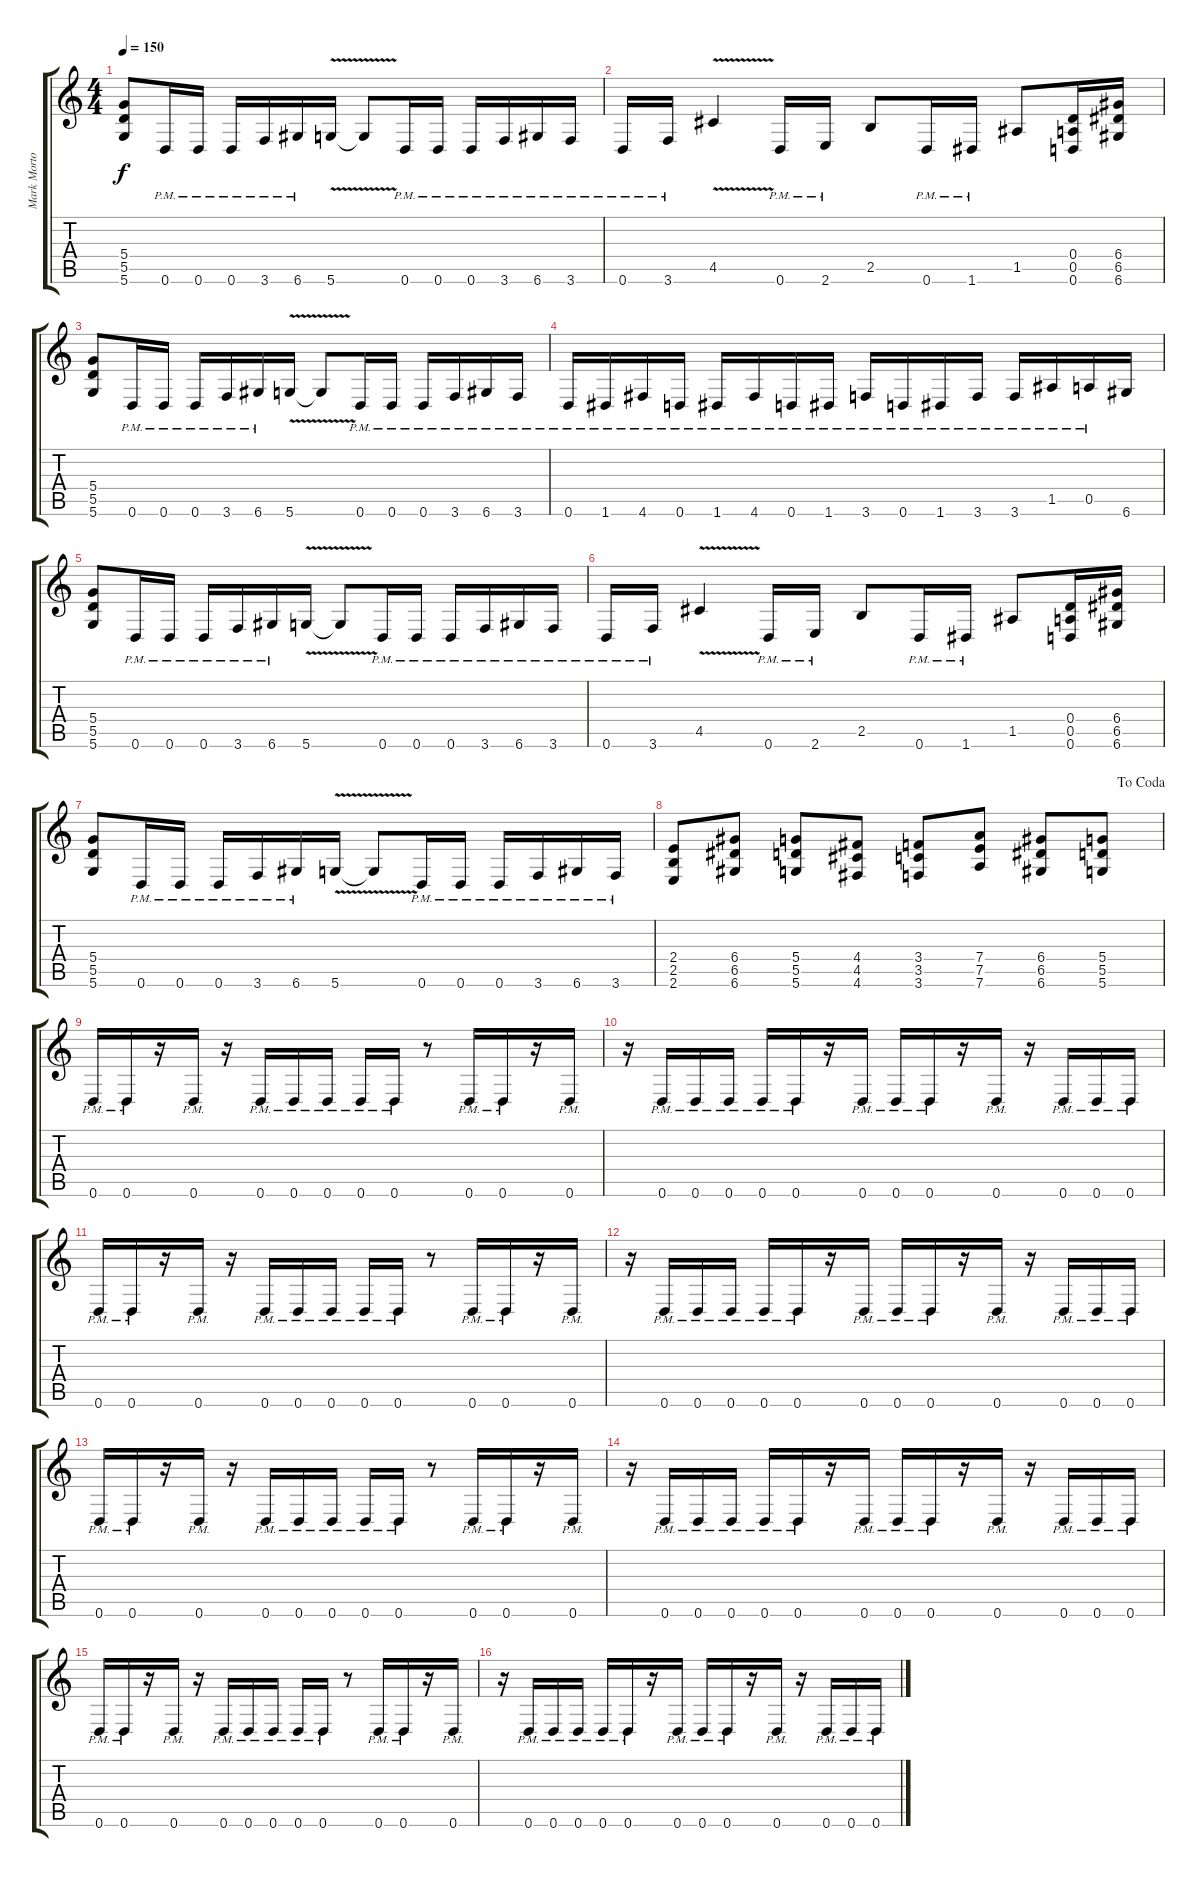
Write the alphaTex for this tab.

\track ("Mark Morton" "Mark Morto") {instrument distortionguitar}
\staff {score tabs}
\tuning (E4 B3 G3 D3 A2 D2) {hide}
\ts (4 4)
\tempo 150
\clef g2
\ks c
(5.4 5.5 5.6).8{dy f} 0.6{pm}.16 0.6{pm}.16 0.6{pm}.16 3.6{pm}.16 6.6{pm}.16 5.6{v}.16 5.6{t}.8 0.6{pm}.16 0.6{pm}.16 0.6{pm}.16 3.6{pm}.16 6.6{pm}.16 3.6{pm}.16 |
0.6{pm}.16 3.6{pm}.16 4.5{v}.4 0.6{pm}.16 2.6{pm}.16 2.5.8 0.6{pm}.16 1.6{pm}.16 1.5.8 (0.4 0.5 0.6).16 (6.4 6.5 6.6).16 |
(5.4 5.5 5.6).8 0.6{pm}.16 0.6{pm}.16 0.6{pm}.16 3.6{pm}.16 6.6{pm}.16 5.6{v}.16 5.6{t}.8 0.6{pm}.16 0.6{pm}.16 0.6{pm}.16 3.6{pm}.16 6.6{pm}.16 3.6{pm}.16 |
0.6{pm}.16 1.6{pm}.16 4.6{pm}.16 0.6{pm}.16 1.6{pm}.16 4.6{pm}.16 0.6{pm}.16 1.6{pm}.16 3.6{pm}.16 0.6{pm}.16 1.6{pm}.16 3.6{pm}.16 3.6{pm}.16 1.5{pm}.16 0.5{pm}.16 6.6.16 |
(5.4 5.5 5.6).8 0.6{pm}.16 0.6{pm}.16 0.6{pm}.16 3.6{pm}.16 6.6{pm}.16 5.6{v}.16 5.6{t}.8 0.6{pm}.16 0.6{pm}.16 0.6{pm}.16 3.6{pm}.16 6.6{pm}.16 3.6{pm}.16 |
0.6{pm}.16 3.6{pm}.16 4.5{v}.4 0.6{pm}.16 2.6{pm}.16 2.5.8 0.6{pm}.16 1.6{pm}.16 1.5.8 (0.4 0.5 0.6).16 (6.4 6.5 6.6).16 |
(5.4 5.5 5.6).8 0.6{pm}.16 0.6{pm}.16 0.6{pm}.16 3.6{pm}.16 6.6{pm}.16 5.6{v}.16 5.6{t}.8 0.6{pm}.16 0.6{pm}.16 0.6{pm}.16 3.6{pm}.16 6.6{pm}.16 3.6{pm}.16 |
\jump dacoda
(2.4 2.5 2.6).8 (6.4 6.5 6.6).8 (5.4 5.5 5.6).8 (4.4 4.5 4.6).8 (3.4 3.5 3.6).8 (7.4 7.5 7.6).8 (6.4 6.5 6.6).8 (5.4 5.5 5.6).8 |
0.6{pm}.16 0.6{pm}.16 r.16 0.6{pm}.16 r.16 0.6{pm}.16 0.6{pm}.16 0.6{pm}.16 0.6{pm}.16 0.6{pm}.16 r.8 0.6{pm}.16 0.6{pm}.16 r.16 0.6{pm}.16 |
r.16 0.6{pm}.16 0.6{pm}.16 0.6{pm}.16 0.6{pm}.16 0.6{pm}.16 r.16 0.6{pm}.16 0.6{pm}.16 0.6{pm}.16 r.16 0.6{pm}.16 r.16 0.6{pm}.16 0.6{pm}.16 0.6{pm}.16 |
0.6{pm}.16 0.6{pm}.16 r.16 0.6{pm}.16 r.16 0.6{pm}.16 0.6{pm}.16 0.6{pm}.16 0.6{pm}.16 0.6{pm}.16 r.8 0.6{pm}.16 0.6{pm}.16 r.16 0.6{pm}.16 |
r.16 0.6{pm}.16 0.6{pm}.16 0.6{pm}.16 0.6{pm}.16 0.6{pm}.16 r.16 0.6{pm}.16 0.6{pm}.16 0.6{pm}.16 r.16 0.6{pm}.16 r.16 0.6{pm}.16 0.6{pm}.16 0.6{pm}.16 |
0.6{pm}.16 0.6{pm}.16 r.16 0.6{pm}.16 r.16 0.6{pm}.16 0.6{pm}.16 0.6{pm}.16 0.6{pm}.16 0.6{pm}.16 r.8 0.6{pm}.16 0.6{pm}.16 r.16 0.6{pm}.16 |
r.16 0.6{pm}.16 0.6{pm}.16 0.6{pm}.16 0.6{pm}.16 0.6{pm}.16 r.16 0.6{pm}.16 0.6{pm}.16 0.6{pm}.16 r.16 0.6{pm}.16 r.16 0.6{pm}.16 0.6{pm}.16 0.6{pm}.16 |
0.6{pm}.16 0.6{pm}.16 r.16 0.6{pm}.16 r.16 0.6{pm}.16 0.6{pm}.16 0.6{pm}.16 0.6{pm}.16 0.6{pm}.16 r.8 0.6{pm}.16 0.6{pm}.16 r.16 0.6{pm}.16 |
r.16 0.6{pm}.16 0.6{pm}.16 0.6{pm}.16 0.6{pm}.16 0.6{pm}.16 r.16 0.6{pm}.16 0.6{pm}.16 0.6{pm}.16 r.16 0.6{pm}.16 r.16 0.6{pm}.16 0.6{pm}.16 0.6{pm}.16
